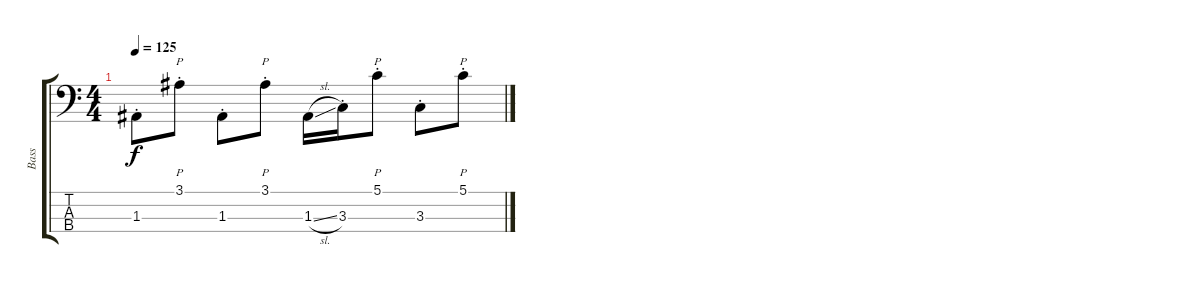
\track ("Bass" "Bass") {instrument slapbass1}
\staff {score tabs}
\tuning (G2 D2 A1 E1) {hide}
\ts (4 4)
\tempo 125
\clef f4
\ks c
1.3{st}.8{dy f} 3.1{st}.8{p} 1.3{st}.8 3.1{st}.8{p} 1.3{sl}.16 3.3{st}.16 5.1{st}.8{p} 3.3{st}.8 5.1{st}.8{p}
